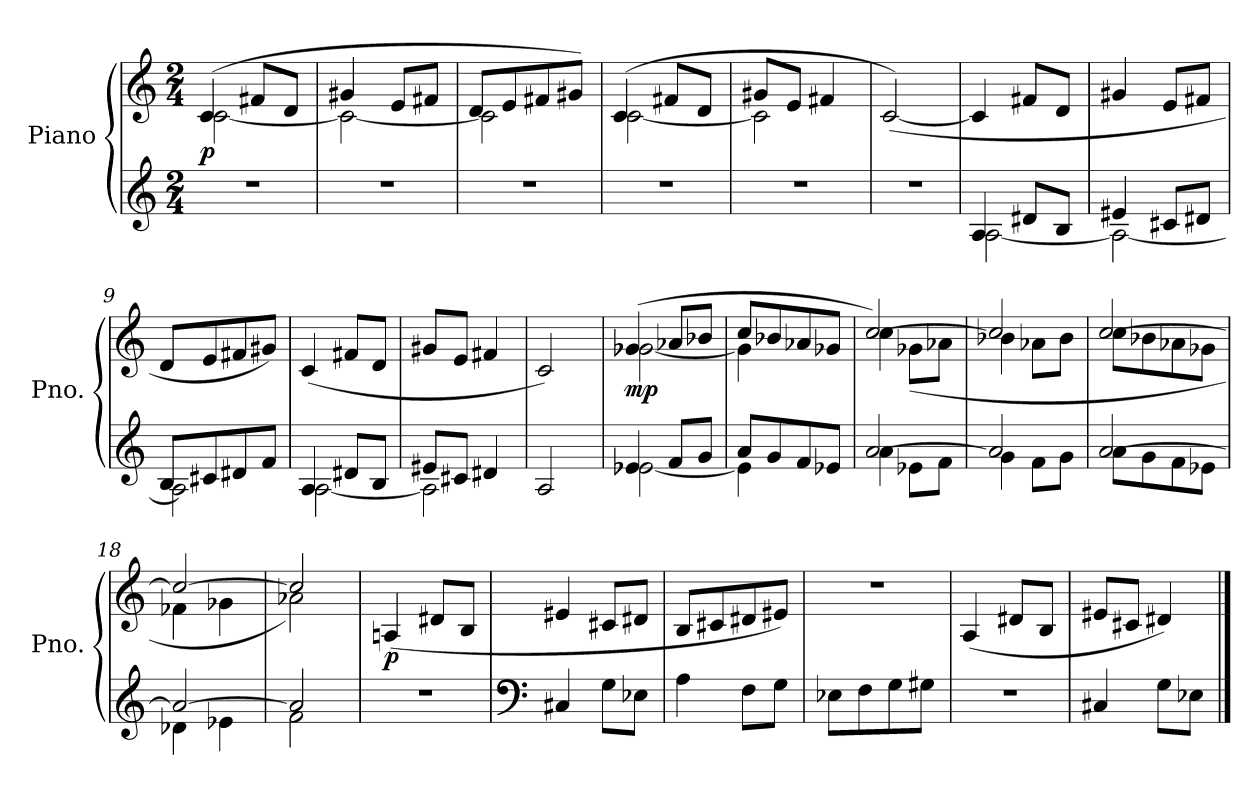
**kern	**kern	**dynam
*part1	*part1	*part1
*staff2	*staff1	*staff1/2
*I"Piano	*	*
*I'Pno.	*	*
*clefG2	*clefG2	*
*k[]	*k[]	*
*M2/4	*M2/4	*
*MM108	*MM108	*
=1	=1	=1
*	*^	*
!	!	!	!LO:DY:b
2r	(>4c/	[2c\	p
.	8f#X/L	.	.
.	8d/J	.	.
=2	=2	=2	=2
2r	4g#X/	2c\_	.
.	8e/L	.	.
.	8f#X/J	.	.
=3	=3	=3	=3
2r	8d/L	2c\]	.
.	8e/	.	.
.	8f#X/	.	.
.	8g#X/J)	.	.
=4	=4	=4	=4
2r	(>4c/	[2c\	.
.	8f#X/L	.	.
.	8d/J	.	.
=5	=5	=5	=5
2r	8g#X/L	2c\]	.
.	8e/J	.	.
.	4f#X/	.	.
*	*v	*v	*
=6	=6	=6
2r	(>[2c/)	.
=7	=7	=7
*^	*	*
4A/	[2A\	4c/]	.
8d#X/L	.	8f#X/L	.
8B/J	.	8d/J	.
=8	=8	=8	=8
4e#X/	2A\_	4g#X/	.
8c#X/L	.	8e/L	.
8d#X/J	.	8f#X/J	.
!!LO:LB:g=z
=9	=9	=9	=9
8B/L	2A\]	8d/L	.
8c#X/	.	8e/	.
8d#X/	.	8f#X/	.
8f/J	.	8g#X/J)	.
=10	=10	=10	=10
4A/	[2A\	(<4c/	.
8d#X/L	.	8f#X/L	.
8B/J	.	8d/J	.
=11	=11	=11	=11
8e#X/L	2A\]	8g#X/L	.
8c#X/J	.	8e/J	.
4d#X/	.	4f#X/	.
*v	*v	*	*
=12	=12	=12
2A/	2c/)	.
=13	=13	=13
*^	*^	*
!	!	!	!	!LO:DY:b
4e-X/	[2e-\	(>4g-X/	[2g-\	mp
8f/L	.	8a-X/L	.	.
8g/J	.	8b-X/J	.	.
=14	=14	=14	=14	=14
8a/L	4e-\]	8cc/L	4g-\]	.
8g/	.	8b-X/	.	.
8f/	4ryy	8a-X/	4ryy	.
8e-X/J	.	8g-X/J	.	.
=15	=15	=15	=15	=15
[2a/	4a\	[2cc/)	4cc\	.
.	8e-X\L	.	(<8g-X\L	.
.	8f\J	.	8a-X\J	.
!!LO:LB:g=z	!!
=16	=16	=16	=16	=16
2a/]	4g\	2cc/]	4b-X\	.
.	8f\L	.	8a-X\L	.
.	8g\J	.	8b-\J	.
=17	=17	=17	=17	=17
[2a/	8a\L	[2cc/	8cc\L	.
.	8g\	.	8b-X\	.
.	8f\	.	8a-X\	.
.	8e-X\J	.	8g-X\J	.
=18	=18	=18	=18	=18
2a/_	4d-X\	2cc/_	4f-X\	.
.	4e-X\	.	4g-X\	.
=19	=19	=19	=19	=19
2a/]	2f\	2cc/]	2a-X\)	.
=20	=20	=20	=20	=20
!	!	!	!	!LO:DY:b
*v	*v	*	*	*
*	*v	*v	*
2r	(<4An/	p
.	8d#X/L	.
.	8B/J	.
=21	=21	=21
*clefF4	*	*
4C#X/	4e#X/	.
8G\L	8c#X/L	.
8E-X\J	8d#X/J	.
=22	=22	=22
4A\	8B/L	.
.	8c#X/	.
8F\L	8d#X/	.
8G\J	8e#X/J)	.
=23	=23	=23
8E-X\L	2r	.
8F\	.	.
8G\	.	.
8G#X\J	.	.
!!LO:LB:g=z
=24	=24	=24
2r	(<4A/	.
.	8d#X/L	.
.	8B/J	.
=25	=25	=25
4C#X/	8e#X/L	.
.	8c#X/J	.
8G\L	4d#X/)	.
8E-X\J	.	.
==	==	==
*-	*-	*-
